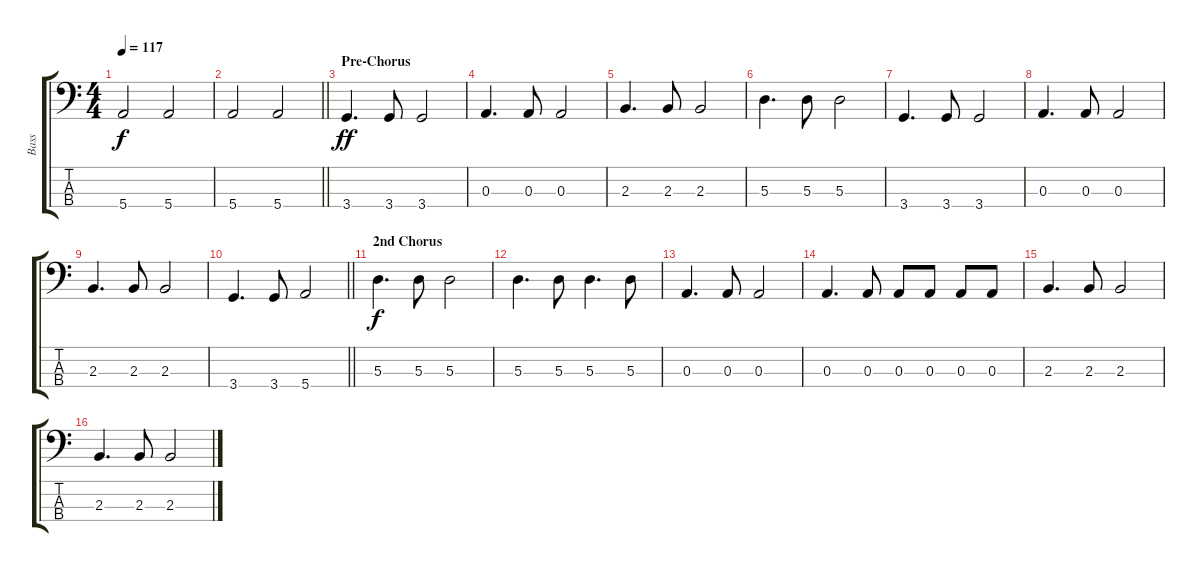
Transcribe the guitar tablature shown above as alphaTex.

\track ("Bass" "Bass") {instrument electricbassfinger}
\staff {score tabs}
\tuning (G2 D2 A1 E1) {hide}
\ts (4 4)
\tempo 117
\clef f4
\ks c
5.4.2{dy f} 5.4.2 |
\barLineRight lightlight
5.4.2 5.4.2 |
\section ("" "Pre-Chorus")
3.4.4{d dy ff} 3.4.8 3.4.2 |
0.3.4{d} 0.3.8 0.3.2 |
2.3.4{d} 2.3.8 2.3.2 |
5.3.4{d} 5.3.8 5.3.2 |
3.4.4{d} 3.4.8 3.4.2 |
0.3.4{d} 0.3.8 0.3.2 |
2.3.4{d} 2.3.8 2.3.2 |
\barLineRight lightlight
3.4.4{d} 3.4.8 5.4.2 |
\section ("" "2nd Chorus")
5.3.4{d dy f} 5.3.8 5.3.2 |
5.3.4{d} 5.3.8 5.3.4{d} 5.3.8 |
0.3.4{d} 0.3.8 0.3.2 |
0.3.4{d} 0.3.8 0.3.8 0.3.8 0.3.8 0.3.8 |
2.3.4{d} 2.3.8 2.3.2 |
2.3.4{d} 2.3.8 2.3.2
